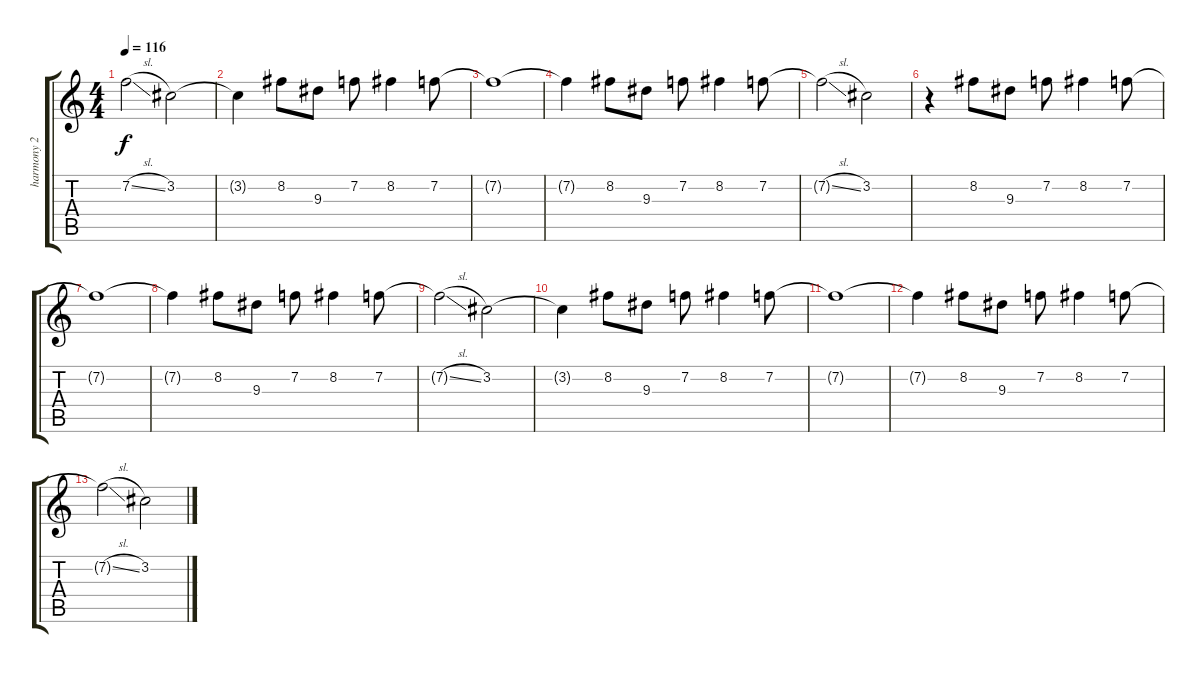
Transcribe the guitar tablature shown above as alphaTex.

\track ("harmony 2" "harmony 2") {instrument distortionguitar}
\staff {score tabs}
\tuning (Eb4 Bb3 Gb3 Db3 Ab2 Db2) {hide}
\ts (4 4)
\tempo 116
\clef g2
\ks c
7.2{sl t}.2{dy f} 3.2.2 |
3.2{t}.4 8.2.8 9.3.8 7.2.8 8.2.4 7.2.8 |
7.2{t}.1 |
7.2{t}.4 8.2.8 9.3.8 7.2.8 8.2.4 7.2.8 |
7.2{sl t}.2 3.2.2 |
r.4 8.2.8 9.3.8 7.2.8 8.2.4 7.2.8 |
7.2{t}.1 |
7.2{t}.4 8.2.8 9.3.8 7.2.8 8.2.4 7.2.8 |
7.2{sl t}.2 3.2.2 |
3.2{t}.4 8.2.8 9.3.8 7.2.8 8.2.4 7.2.8 |
7.2{t}.1 |
7.2{t}.4 8.2.8 9.3.8 7.2.8 8.2.4 7.2.8 |
7.2{sl t}.2 3.2.2
